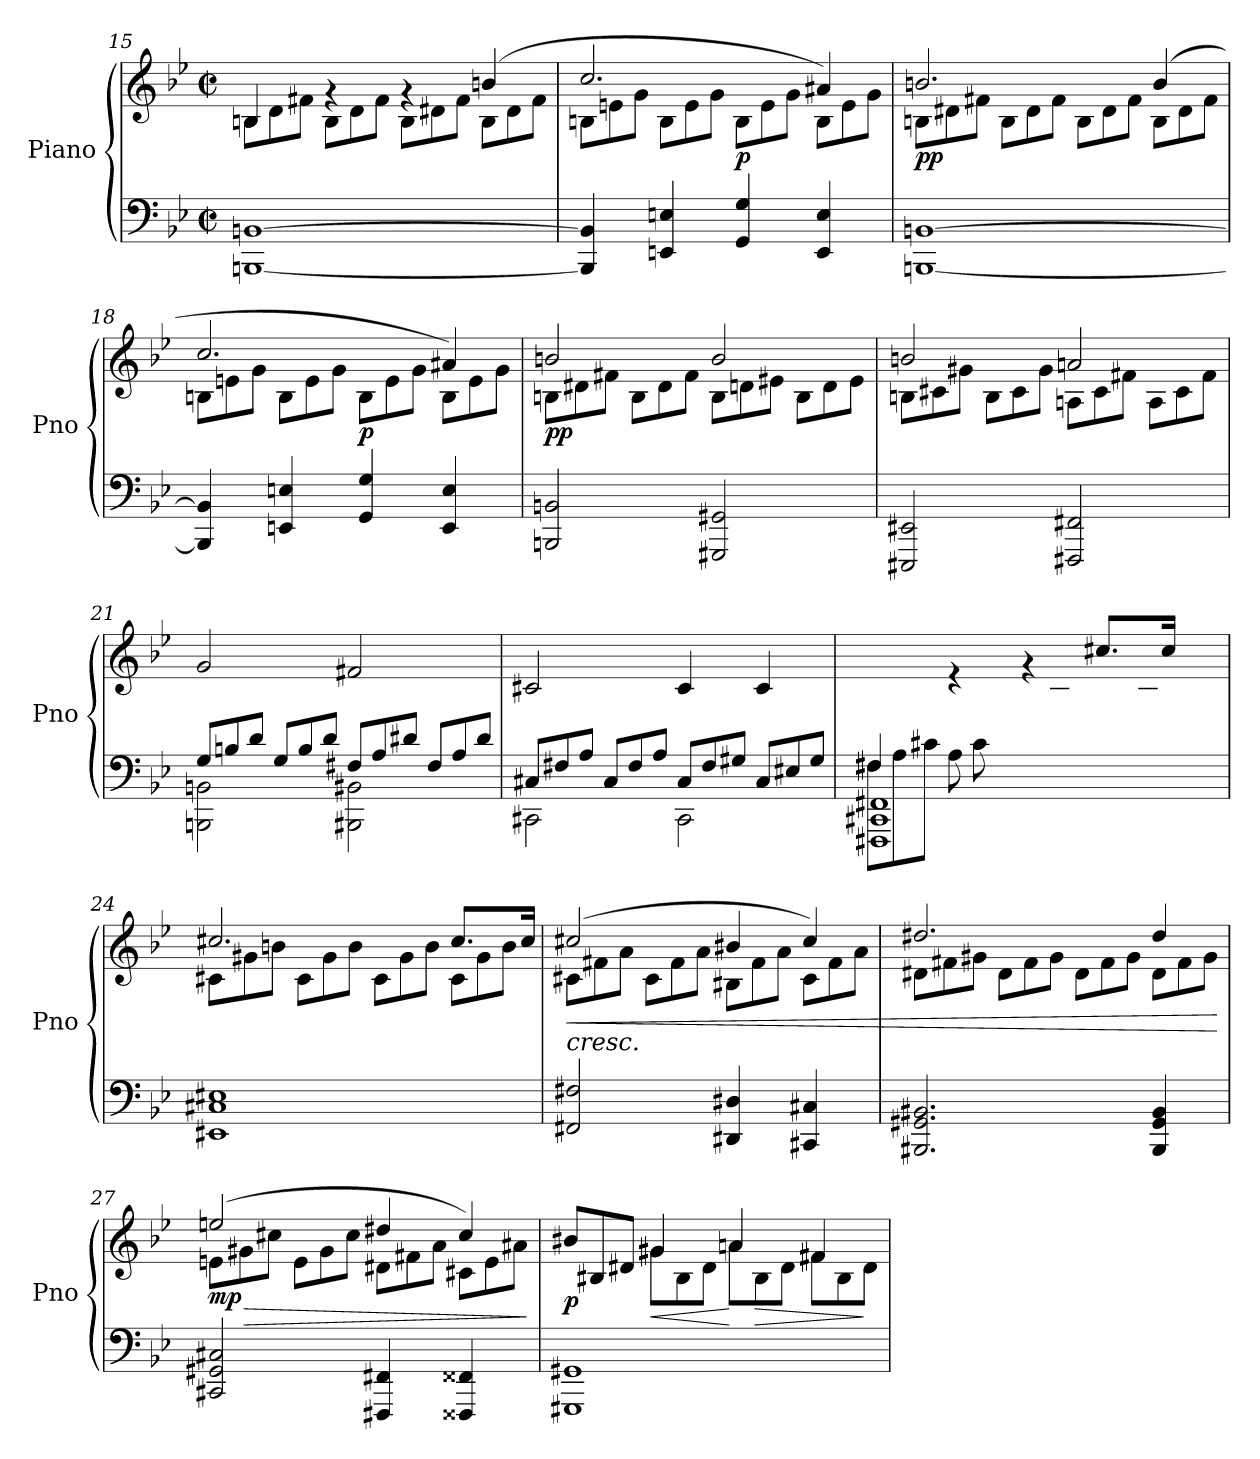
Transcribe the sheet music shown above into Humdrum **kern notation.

**kern	**kern	**dynam
*part1	*part1	*part1
*staff2	*staff1	*staff1/2
*I"Piano	*	*
*I'Pno	*	*
*clefF4	*clefG2	*
*k[b-e-]	*k[b-e-]	*
*M4/4	*M4/4	*
*met(c|)	*met(c|)	*
=15	=15	=15
*	*^	*
*	*	*Xtuplet	*
[1BBBn [1BBn	4Bn/	12B\L	.
.	.	12d\	.
.	.	12f#X\J	.
.	4rg	12B\L	.
.	.	12d\	.
.	.	12f#\J	.
.	4rg	12B\L	.
.	.	12d#X\	.
.	.	12f#\J	.
.	(>4bn/	12B\L	.
.	.	12d#\	.
.	.	12f#\J	.
=16	=16	=16	=16
4BBB/] 4BB/]	2.cc/	12Bn\L	.
.	.	12en\	.
.	.	12g\J	.
4EEn/ 4En/	.	12B\L	.
.	.	12e\	.
.	.	12g\J	.
!	!	!	!LO:DY:b
4GG/ 4G/	.	12B\L	p
.	.	12e\	.
.	.	12g\J	.
4EE/ 4E/	4a#X/)	12B\L	.
.	.	12e\	.
.	.	12g\J	.
!!LO:LB:g=z	!!
=17	=17	=17	=17
!	!	!	!LO:DY:b
[1BBBn [1BBn	2.bn/	12Bn\L	pp
.	.	12d#X\	.
.	.	12f#X\J	.
.	.	12B\L	.
.	.	12d#\	.
.	.	12f#\J	.
.	.	12B\L	.
.	.	12d#\	.
.	.	12f#\J	.
.	(>4b/	12B\L	.
.	.	12d#\	.
.	.	12f#\J	.
=18	=18	=18	=18
4BBB/] 4BB/]	2.cc/	12Bn\L	.
.	.	12en\	.
.	.	12g\J	.
4EEn/ 4En/	.	12B\L	.
.	.	12e\	.
.	.	12g\J	.
!	!	!	!LO:DY:b
4GG/ 4G/	.	12B\L	p
.	.	12e\	.
.	.	12g\J	.
4EE/ 4E/	4a#X/)	12B\L	.
.	.	12e\	.
.	.	12g\J	.
=19	=19	=19	=19
!	!	!	!LO:DY:b
2BBBn/ 2BBn/	2bn/	12Bn\L	pp
.	.	12d#X\	.
.	.	12f#X\J	.
.	.	12B\L	.
.	.	12d#\	.
.	.	12f#\J	.
2GGG#X/ 2GG#X/	2b/	12B\L	.
.	.	12dn\	.
.	.	12e#X\J	.
.	.	12B\L	.
.	.	12d\	.
.	.	12e#\J	.
!!LO:LB:g=z	!!
=20	=20	=20	=20
2EEE#X/ 2EE#X/	2bn/	12Bn\L	.
.	.	12c#X\	.
.	.	12g#X\J	.
.	.	12B\L	.
.	.	12c#\	.
.	.	12g#\J	.
2FFF#X/ 2FF#X/	2an/	12An\L	.
.	.	12c#\	.
.	.	12f#X\J	.
.	.	12A\L	.
.	.	12c#\	.
.	.	12f#\J	.
*	*v	*v	*
=21	=21	=21
*Xtuplet	*	*
*^	*	*
12G/L	2BBBn\ 2BBn\	2g/	.
12Bn/	.	.	.
12d/J	.	.	.
12G/L	.	.	.
12B/	.	.	.
12d/J	.	.	.
12F#X/L	2BBB#X\ 2BB#X\	2f#X/	.
12A/	.	.	.
12d#X/J	.	.	.
12F#/L	.	.	.
12A/	.	.	.
12d#/J	.	.	.
=22	=22	=22	=22
12C#X/L	2CC#X\	2c#X/	.
12F#X/	.	.	.
12A/J	.	.	.
12C#/L	.	.	.
12F#/	.	.	.
12A/J	.	.	.
12C#/L	2CC#\	4c#/	.
12F#/	.	.	.
12G#X/J	.	.	.
12C#/L	.	4c#/	.
12E#X/	.	.	.
12G#/J	.	.	.
!!LO:LB:g=z
=23	=23	=23	=23
*	*^	*^	*
4F#X/	12F#\L	1FFF#X 1CC#X 1FF#X	4ryy	12%5ryy	.
.	12A\	.	.	.	.
.	12c#X\J	.	.	.	.
2.ryy	12A\L	.	4re	.	.
.	12c#\	.	.	.	.
.	12%7ryy	.	.	12f#X\J	.
.	.	.	4rg	12c#\L	.
.	.	.	.	12f#\	.
.	.	.	.	12a\J	.
.	.	.	8.cc#X/L	12c#\L	.
.	.	.	.	12f#\	.
.	.	.	.	12a\J	.
.	.	.	16cc#/Jk	.	.
*v	*v	*v	*	*	*
=24	=24	=24	=24
1EE#X 1C#X 1E#X	2.cc#X/	12c#X\L	.
.	.	12g#X\	.
.	.	12bn\J	.
.	.	12c#\L	.
.	.	12g#\	.
.	.	12b\J	.
.	.	12c#\L	.
.	.	12g#\	.
.	.	12b\J	.
.	8.cc#/L	12c#\L	.
.	.	12g#\	.
.	.	12b\J	.
.	16cc#/Jk	.	.
=25	=25	=25	=25
!	!LO:TX:b:i:t=cresc.	!	!
!	!	!	!LO:HP:b
2FF#X/ 2F#X/	(>2cc#X/	12c#X\L	<
.	.	12f#X\	.
.	.	12a\J	.
.	.	12c#\L	.
.	.	12f#\	.
.	.	12a\J	.
4DD#X/ 4D#X/	4b#X/	12B#X\L	.
.	.	12f#\	.
.	.	12a\J	.
4CC#X/ 4C#X/	4cc#/)	12c#\L	.
.	.	12f#\	.
.	.	12a\J	.
!!LO:PB:g=z	!!
=26	=26	=26	=26
2.BBB#X/ 2.GG#X/ 2.BB#X/	2.dd#X/	12d#X\L	.
.	.	12f#X\	.
.	.	12g#X\J	.
.	.	12d#\L	.
.	.	12f#\	.
.	.	12g#\J	.
.	.	12d#\L	.
.	.	12f#\	.
.	.	12g#\J	.
4BBB#/ 4GG#/ 4BB#/	4dd#/	12d#\L	.
.	.	12f#\	.
.	.	12g#\J	.
*	*v	*v	*
.	.	[
=27	=27	=27
!	!LO:TX:b:i:t=dim.	!
!	!	!LO:HP:b
*	*^	*
!	!	!	!LO:DY:n=1:b
2CC#X/ 2GG#X/ 2C#X/	(>2een/	12en\L	> mp
.	.	12g#X\	.
.	.	12cc#X\J	.
.	.	12e\L	.
.	.	12g#\	.
.	.	12cc#\J	.
4FFF#X/ 4FF#X/	4dd#X/	12d#X\L	.
.	.	12f#X\	.
.	.	12a\J	.
4FFF##X/ 4FF##X/	4cc#/)	12c#X\L	.
.	.	12e\	.
.	.	12a#X\J	.
*	*v	*v	*
.	.	]
=28	=28	=28
*	*^	*
!	!	!	!LO:DY:b
1GGG#X 1GG#X	12b#X/L	4ryy	p
.	12B#X/	.	.
.	12d#X/J	.	.
!	!	!	!LO:HP:b
.	4g#X/	12g#\L	<
.	.	12B#\	.
.	.	12d#\J	.
.	4an/	12a\L	[
!	!	!	!LO:HP:b
.	.	12B#\	>
.	.	12d#\J	.
.	4f#X/	12f#\L	.
.	.	12B#\	.
.	.	12d#\J	]
*	*v	*v	*
=	=	=
*-	*-	*-
